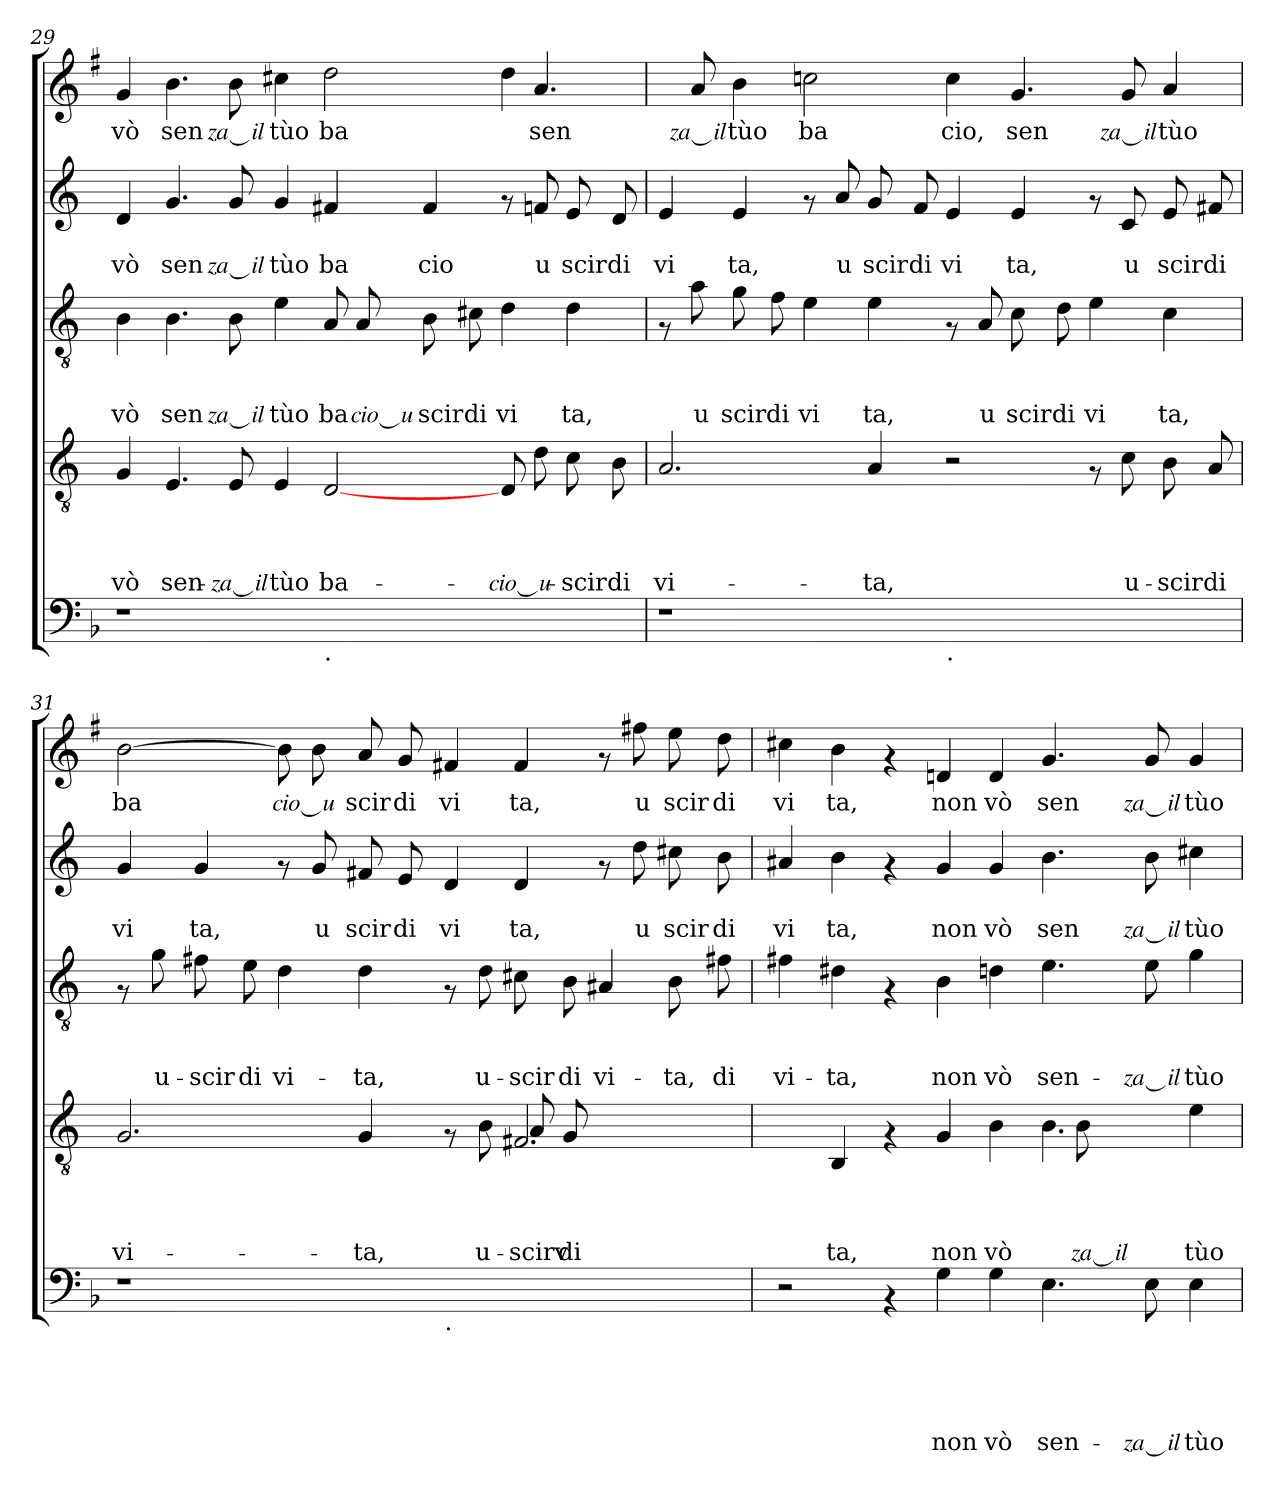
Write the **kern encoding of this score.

**kern	**text	**text	**text	**text	**text	**kern	**text	**text	**text	**text	**kern	**text	**text	**text	**kern	**text	**text	**kern	**text
*part5	*part5	*part5	*part5	*part5	*part5	*part4	*part4	*part4	*part4	*part4	*part3	*part3	*part3	*part3	*part2	*part2	*part2	*part1	*part1
*staff5	*staff5	*staff5	*staff5	*staff5	*staff5	*staff4	*staff4	*staff4	*staff4	*staff4	*staff3	*staff3	*staff3	*staff3	*staff2	*staff2	*staff2	*staff1	*staff1
!!LO:PB:g=z
*clefF4	*	*	*	*	*	*clefGv2	*	*	*	*	*clefGv2	*	*	*	*clefG2	*	*	*clefG2	*
*	*	*	*	*	*	*ITrd-3c-5	*	*	*	*	*ITrd-3c-5	*	*	*	*ITrd-3c-5	*	*	*ITrd1c2	*
*k[b-]	*	*	*	*	*	*k[b-]	*	*	*	*	*k[b-]	*	*	*	*k[b-]	*	*	*k[b-]	*
*F:	*	*	*	*	*	*F:	*	*	*	*	*F:	*	*	*	*F:	*	*	*F:	*
=29	=29	=29	=29	=29	=29	=29	=29	=29	=29	=29	=29	=29	=29	=29	=29	=29	=29	=29	=29
!	!	!	!	!	!	!	!	!	!	!LO:LY:b	!	!	!	!LO:LY:b	!	!	!LO:LY:b	!	!LO:LY:b
*	*	*	*	*	*	*	*	*	*	*	*	*	*	*	*	*	*	*^	*
1r	.	.	.	.	.	4c/	.	.	.	vò	4e\	.	.	vò	4g/	.	vò	4f/	1ryy	vò
!	!	!	!	!	!	!	!	!	!	!LO:LY:b	!	!	!	!LO:LY:b	!	!	!LO:LY:b	!	!	!LO:LY:b
.	.	.	.	.	.	4.A/	.	.	.	sen-	4.e\	.	.	sen	4.cc/	.	sen	4.a\	.	sen
!	!	!	!	!	!	!	!	!	!	!LO:LY:b	!	!	!	!LO:LY:b	!	!	!LO:LY:b	!	!	!LO:LY:b
.	.	.	.	.	.	8A/	.	.	.	-za‿il	8e\	.	.	za‿il	8cc/	.	za‿il	8a\	.	za‿il
!	!	!	!	!	!	!	!	!	!	!LO:LY:b	!	!	!	!LO:LY:b	!	!	!LO:LY:b	!	!	!LO:LY:b
.	.	.	.	.	.	4A/	.	.	.	tùo	4a\	.	.	tùo	4cc/	.	tùo	4bn\	.	tùo
!LO:TX:b:t=.	!	!	!	!	!	!	!	!	!	!	!	!	!	!	!	!	!	!	!	!
!	!	!	!	!	!	!	!	!	!	!LO:LY:b	!	!	!	!LO:LY:b	!	!	!LO:LY:b	!	!	!LO:LY:b
1ryy	.	.	.	.	.	[<2G/	.	.	.	ba-	8d/	.	.	ba	4bn/	.	ba	2cc\	2ryy	ba
!	!	!	!	!	!	!	!	!	!	!	!	!	!	!LO:LY:b	!	!	!	!	!	!
.	.	.	.	.	.	.	.	.	.	.	8d/	.	.	cio‿u	.	.	.	.	.	.
!	!	!	!	!	!	!	!	!	!	!	!	!	!	!LO:LY:b	!	!	!LO:LY:b	!	!	!
.	.	.	.	.	.	.	.	.	.	.	8e\	.	.	scir	4b/	.	cio	.	.	.
!	!	!	!	!	!	!	!	!	!	!	!	!	!	!LO:LY:b	!	!	!	!	!	!
.	.	.	.	.	.	.	.	.	.	.	8f#X\	.	.	di	.	.	.	.	.	.
!	!	!	!	!	!	!	!	!	!	!LO:LY:b	!	!	!	!LO:LY:b	!	!	!	!	!	!
.	.	.	.	.	.	8G/	.	.	.	-cio‿u-	4g\	.	.	vi	8rf	.	.	4cc\	8ryy	.
!	!	!	!	!	!	!	!	!	!	!	!	!	!	!	!	!	!LO:LY:b	!	!	!LO:LY:b
.	.	.	.	.	.	8g\	.	.	.	.	.	.	.	.	8b-X/	.	u	.	4.g/	sen
!	!	!	!	!	!	!	!	!	!	!LO:LY:b	!	!	!	!LO:LY:b	!	!	!LO:LY:b	!	!	!
.	.	.	.	.	.	8f\	.	.	.	-scir	4g\	.	.	ta,	8a/	.	scir	4ryy	.	.
!	!	!	!	!	!	!	!	!	!	!LO:LY:b	!	!	!	!	!	!	!LO:LY:b	!	!	!
.	.	.	.	.	.	8e\	.	.	.	di	.	.	.	.	8g/	.	di	.	.	.
*	*	*	*	*	*	*	*	*	*	*	*	*	*	*	*	*	*	*v	*v	*
=30	=30	=30	=30	=30	=30	=30	=30	=30	=30	=30	=30	=30	=30	=30	=30	=30	=30	=30	=30
!	!	!	!	!	!	!	!	!	!	!LO:LY:b	!	!	!	!	!	!	!LO:LY:b	!	!
1r	.	.	.	.	.	2.d/	.	.	.	vi-	8rF	.	.	.	4a/	.	vi	8ryy	.
!	!	!	!	!	!	!	!	!	!	!	!	!	!	!LO:LY:b	!	!	!	!	!LO:LY:b
.	.	.	.	.	.	.	.	.	.	.	8dd\	.	.	u	.	.	.	8g/	za‿il
!	!	!	!	!	!	!	!	!	!	!	!	!	!	!LO:LY:b	!	!	!LO:LY:b	!	!LO:LY:b
.	.	.	.	.	.	.	.	.	.	.	8cc\	.	.	scir	4a/	.	ta,	4a\	tùo
!	!	!	!	!	!	!	!	!	!	!	!	!	!	!LO:LY:b	!	!	!	!	!
.	.	.	.	.	.	.	.	.	.	.	8b-\	.	.	di	.	.	.	.	.
!	!	!	!	!	!	!	!	!	!	!	!	!	!	!LO:LY:b	!	!	!	!	!LO:LY:b
.	.	.	.	.	.	.	.	.	.	.	4a\	.	.	vi	8rf	.	.	2b-X\	ba
!	!	!	!	!	!	!	!	!	!	!	!	!	!	!	!	!	!LO:LY:b	!	!
.	.	.	.	.	.	.	.	.	.	.	.	.	.	.	8dd/	.	u	.	.
!	!	!	!	!	!	!	!	!	!	!LO:LY:b	!	!	!	!LO:LY:b	!	!	!LO:LY:b	!	!
.	.	.	.	.	.	4d/	.	.	.	-ta,	4a\	.	.	ta,	8cc/	.	scir	.	.
!	!	!	!	!	!	!	!	!	!	!	!	!	!	!	!	!	!LO:LY:b	!	!
.	.	.	.	.	.	.	.	.	.	.	.	.	.	.	8b-/	.	di	.	.
!LO:TX:b:t=.	!	!	!	!	!	!	!	!	!	!	!	!	!	!	!	!	!	!	!
!	!	!	!	!	!	!	!	!	!	!	!	!	!	!	!	!	!LO:LY:b	!	!LO:LY:b
1ryy	.	.	.	.	.	2r	.	.	.	.	8rF	.	.	.	4a/	.	vi	4b-\	cio,
!	!	!	!	!	!	!	!	!	!	!	!	!	!	!LO:LY:b	!	!	!	!	!
.	.	.	.	.	.	.	.	.	.	.	8d/	.	.	u	.	.	.	.	.
!	!	!	!	!	!	!	!	!	!	!	!	!	!	!LO:LY:b	!	!	!LO:LY:b	!	!LO:LY:b
.	.	.	.	.	.	.	.	.	.	.	8f\	.	.	scir	4a/	.	ta,	4.f/	sen
!	!	!	!	!	!	!	!	!	!	!	!	!	!	!LO:LY:b	!	!	!	!	!
.	.	.	.	.	.	.	.	.	.	.	8g\	.	.	di	.	.	.	.	.
!	!	!	!	!	!	!	!	!	!	!	!	!	!	!LO:LY:b	!	!	!	!	!
.	.	.	.	.	.	8rF	.	.	.	.	4a\	.	.	vi	8rf	.	.	.	.
!	!	!	!	!	!	!	!	!	!	!LO:LY:b	!	!	!	!	!	!	!LO:LY:b	!	!LO:LY:b
.	.	.	.	.	.	8f\	.	.	.	u-	.	.	.	.	8f/	.	u	8f/	za‿il
!	!	!	!	!	!	!	!	!	!	!LO:LY:b	!	!	!	!LO:LY:b	!	!	!LO:LY:b	!	!LO:LY:b
.	.	.	.	.	.	8e\	.	.	.	-scir	4f\	.	.	ta,	8a/	.	scir	4g/	tùo
!	!	!	!	!	!	!	!	!	!	!LO:LY:b	!	!	!	!	!	!	!LO:LY:b	!	!
.	.	.	.	.	.	8d/	.	.	.	di	.	.	.	.	8bn/	.	di	.	.
!!LO:PB:g=z
=31	=31	=31	=31	=31	=31	=31	=31	=31	=31	=31	=31	=31	=31	=31	=31	=31	=31	=31	=31
!	!	!	!	!	!	!	!	!	!	!LO:LY:b	!	!	!	!	!	!	!LO:LY:b	!	!LO:LY:b
*	*	*	*	*	*	*^	*	*	*	*	*	*	*	*	*	*	*	*	*
1r	.	.	.	.	.	2.c/	1ryy	.	.	.	vi-	8rF	.	.	.	4cc/	.	vi	[>2a\	ba
!	!	!	!	!	!	!	!	!	!	!	!	!	!	!	!LO:LY:b	!	!	!	!	!
.	.	.	.	.	.	.	.	.	.	.	.	8cc\	.	.	u-	.	.	.	.	.
!	!	!	!	!	!	!	!	!	!	!	!	!	!	!	!LO:LY:b	!	!	!LO:LY:b	!	!
.	.	.	.	.	.	.	.	.	.	.	.	8bn\	.	.	-scir	4cc/	.	ta,	.	.
!	!	!	!	!	!	!	!	!	!	!	!	!	!	!	!LO:LY:b	!	!	!	!	!
.	.	.	.	.	.	.	.	.	.	.	.	8a\	.	.	di	.	.	.	.	.
!	!	!	!	!	!	!	!	!	!	!	!	!	!	!	!LO:LY:b	!	!	!	!	!LO:LY:b
.	.	.	.	.	.	.	.	.	.	.	.	4g\	.	.	vi-	8rf	.	.	8a\]	cio‿u
!	!	!	!	!	!	!	!	!	!	!	!	!	!	!	!	!	!	!LO:LY:b	!	!
.	.	.	.	.	.	.	.	.	.	.	.	.	.	.	.	8cc/	.	u	8a\	.
!	!	!	!	!	!	!	!	!	!	!	!LO:LY:b	!	!	!	!LO:LY:b	!	!	!LO:LY:b	!	!LO:LY:b
.	.	.	.	.	.	4c/	.	.	.	.	-ta,	4g\	.	.	-ta,	8bn/	.	scir	8g/	scir
!	!	!	!	!	!	!	!	!	!	!	!	!	!	!	!	!	!	!LO:LY:b	!	!LO:LY:b
.	.	.	.	.	.	.	.	.	.	.	.	.	.	.	.	8a/	.	di	8f/	di
!LO:TX:b:t=.	!	!	!	!	!	!	!	!	!	!	!	!	!	!	!	!	!	!	!	!
!	!	!	!	!	!	!	!	!	!	!	!	!	!	!	!	!	!	!LO:LY:b	!	!LO:LY:b
1ryy	.	.	.	.	.	8rF	4ryy	.	.	.	.	8rF	.	.	.	4g/	.	vi	4en/	vi
!	!	!	!	!	!	!	!	!	!	!	!LO:LY:b	!	!	!	!LO:LY:b	!	!	!	!	!
.	.	.	.	.	.	8e\	.	.	.	.	u-	8g\	.	.	u-	.	.	.	.	.
!	!	!	!	!	!	!	!	!	!	!	!LO:LY:b	!	!	!	!LO:LY:b	!	!	!LO:LY:b	!	!LO:LY:b
.	.	.	.	.	.	2.Bn/	8d/	.	.	.	-scirv	8f#X\	.	.	-scir	4g/	.	ta,	4e/	ta,
!	!	!	!	!	!	!	!	!	!	!	!LO:LY:b	!	!	!	!LO:LY:b	!	!	!	!	!
.	.	.	.	.	.	.	8c/	.	.	.	di	8e\	.	.	di	.	.	.	.	.
!	!	!	!	!	!	!	!	!	!	!	!	!	!	!	!LO:LY:b	!	!	!	!	!
.	.	.	.	.	.	.	2ryy	.	.	.	.	4d#X/	.	.	vi-	8rf	.	.	8rf	.
!	!	!	!	!	!	!	!	!	!	!	!	!	!	!	!	!	!	!LO:LY:b	!	!LO:LY:b
.	.	.	.	.	.	.	.	.	.	.	.	.	.	.	.	8gg\	.	u	8een\	u
!	!	!	!	!	!	!	!	!	!	!	!	!	!	!	!LO:LY:b	!	!	!LO:LY:b	!	!LO:LY:b
.	.	.	.	.	.	.	.	.	.	.	.	8e\	.	.	-ta,	8ff#X\	.	scir	8dd\	scir
!	!	!	!	!	!	!	!	!	!	!	!	!	!	!	!LO:LY:b	!	!	!LO:LY:b	!	!LO:LY:b
.	.	.	.	.	.	.	.	.	.	.	.	8bn\	.	.	di	8ee\	.	di	8cc\	di
=32	=32	=32	=32	=32	=32	=32	=32	=32	=32	=32	=32	=32	=32	=32	=32	=32	=32	=32	=32	=32
!	!	!	!	!	!	!	!	!	!	!	!	!	!	!	!LO:LY:b	!	!	!LO:LY:b	!	!LO:LY:b
2r	.	.	.	.	.	4ryy	1ryy	.	.	.	.	4bn\	.	.	vi-	4dd#X/	.	vi	4bn\	vi
!	!	!	!	!	!	!	!	!	!	!	!LO:LY:b	!	!	!	!LO:LY:b	!	!	!LO:LY:b	!	!LO:LY:b
.	.	.	.	.	.	4E/	.	.	.	.	ta,	4g#X\	.	.	-ta,	4ee\	.	ta,	4a\	ta,
4rAA	.	.	.	.	.	4rF	.	.	.	.	.	4rF	.	.	.	4rf	.	.	4rf	.
!	!	!	!	!	!LO:LY:b	!	!	!	!	!	!LO:LY:b	!	!	!	!LO:LY:b	!	!	!LO:LY:b	!	!LO:LY:b
4G\	.	.	.	.	non	4c/	.	.	.	.	non	4e\	.	.	non	4cc/	.	non	4cn/	non
!	!	!	!	!	!LO:LY:b	!	!	!	!	!	!LO:LY:b	!	!	!	!LO:LY:b	!	!	!LO:LY:b	!	!LO:LY:b
4G\	.	.	.	.	vò	4e\	4.ryy	.	.	.	vò	4gn\	.	.	vò	4cc/	.	vò	4c/	vò
!	!	!	!	!	!LO:LY:b	!	!	!	!	!	!	!	!	!	!LO:LY:b	!	!	!LO:LY:b	!	!LO:LY:b
4.E\	.	.	.	.	sen-	4.e\	.	.	.	.	.	4.a\	.	.	sen-	4.ee\	.	sen	4.f/	sen
!	!	!	!	!	!	!	!	!	!	!	!LO:LY:b	!	!	!	!	!	!	!	!	!
.	.	.	.	.	.	.	8e\	.	.	.	za‿il	.	.	.	.	.	.	.	.	.
.	.	.	.	.	.	.	4ryy	.	.	.	.	.	.	.	.	.	.	.	.	.
!	!	!	!	!	!LO:LY:b	!	!	!	!	!	!	!	!	!	!LO:LY:b	!	!	!LO:LY:b	!	!LO:LY:b
8E\	.	.	.	.	-za‿il	4.ryy	.	.	.	.	.	8a\	.	.	-za‿il	8ee\	.	za‿il	8f/	za‿il
!	!	!	!	!	!LO:LY:b	!	!	!	!	!	!LO:LY:b	!	!	!	!LO:LY:b	!	!	!LO:LY:b	!	!LO:LY:b
4E\	.	.	.	.	tùo	.	4a\	.	.	.	tùo	4cc\	.	.	tùo	4ff#X\	.	tùo	4f/	tùo
*	*	*	*	*	*	*v	*v	*	*	*	*	*	*	*	*	*	*	*	*	*
=	=	=	=	=	=	=	=	=	=	=	=	=	=	=	=	=	=	=	=
*-	*-	*-	*-	*-	*-	*-	*-	*-	*-	*-	*-	*-	*-	*-	*-	*-	*-	*-	*-
